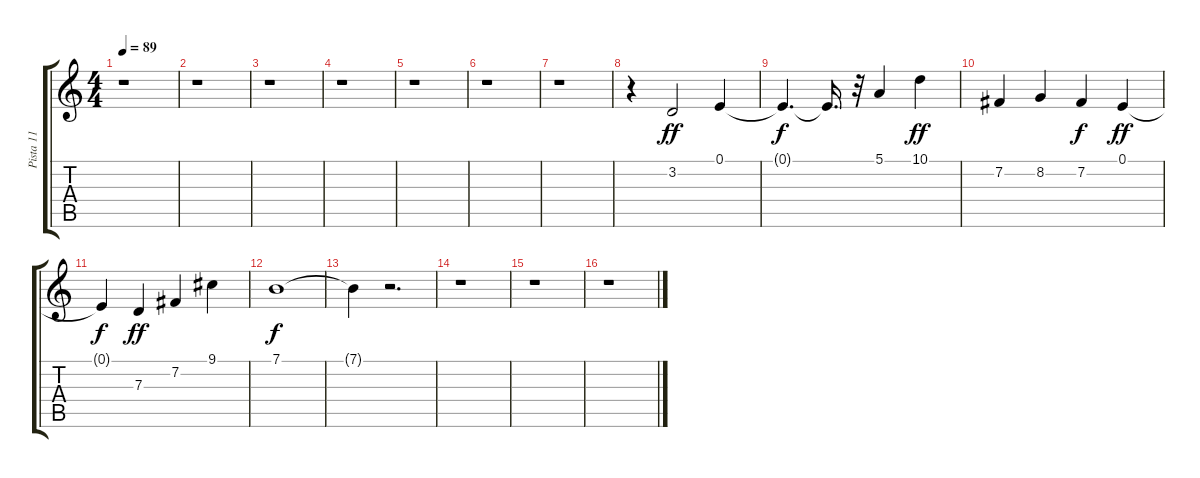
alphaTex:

\track ("Pista 11" "Pista 11") {instrument oboe}
\staff {score tabs}
\tuning (E4 B3 G3 D3 A2 E2) {hide}
\ts (4 4)
\tempo 89
\clef g2
\ks c
r.1{dy ff} |
r.1 |
r.1 |
r.1 |
r.1 |
r.1 |
r.1 |
r.4 3.2.2 0.1.4 |
0.1{t}.4{d dy f} 0.1{t}.16{d} r.32 5.1.4 10.1.4{dy ff} |
7.2.4 8.2.4 7.2.4{dy f} 0.1.4{dy ff} |
0.1{t}.4{dy f} 7.3.4{dy ff} 7.2.4 9.1.4 |
7.1.1{dy f} |
7.1{t}.4 r.2{d} |
r.1 |
r.1 |
r.1
